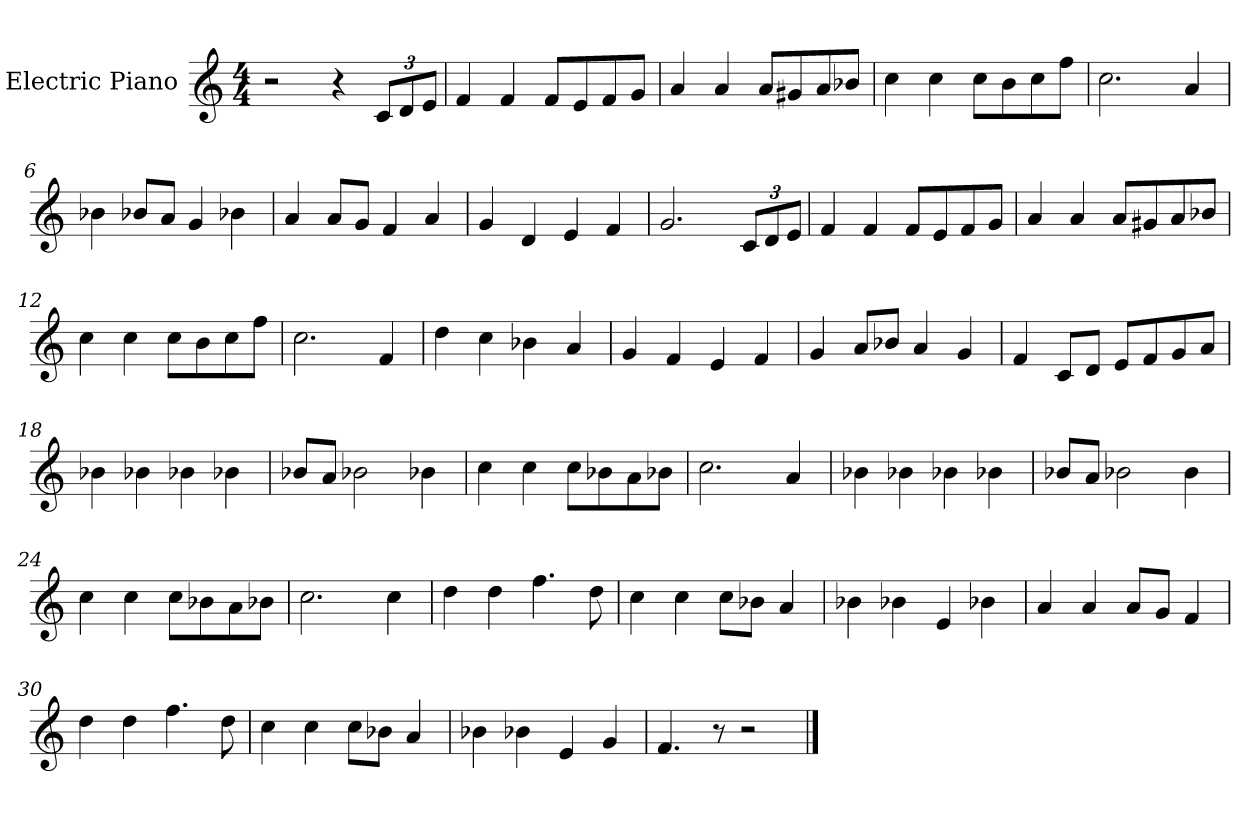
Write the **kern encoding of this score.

**kern
*part1
*staff1
*I"Electric Piano
*I'E.Pno
*clefG2
*k[]
*C:
*M4/4
=1
2r
4r
*Xbrackettup
12c/L
12d/
12e/J
=2
4f/
4f/
8f/L
8e/
8f/
8g/J
=3
4a/
4a/
8a/L
8g#X/
8a/
8b-X/J
=4
4cc\
4cc\
8cc\L
8b\
8cc\
8ff\J
=5
2.cc\
4a/
!!LO:LB:g=z
=6
4b-X\
8b-X/L
8a/J
4g/
4b-X\
=7
4a/
8a/L
8g/J
4f/
4a/
=8
4g/
4d/
4e/
4f/
=9
2.g/
12c/L
12d/
12e/J
=10
4f/
4f/
8f/L
8e/
8f/
8g/J
=11
4a/
4a/
8a/L
8g#X/
8a/
8b-X/J
!!LO:LB:g=z
=12
4cc\
4cc\
8cc\L
8b\
8cc\
8ff\J
=13
2.cc\
4f/
=14
4dd\
4cc\
4b-X\
4a/
=15
4g/
4f/
4e/
4f/
=16
4g/
8a/L
8b-X/J
4a/
4g/
=17
4f/
8c/L
8d/J
8e/L
8f/
8g/
8a/J
=18
4b-X\
4b-X\
4b-X\
4b-X\
!!LO:LB:g=z
=19
8b-X/L
8a/J
2b-X\
4b-X\
=20
4cc\
4cc\
8cc\L
8b-X\
8a\
8b-X\J
=21
2.cc\
4a/
=22
4b-X\
4b-X\
4b-X\
4b-X\
=23
8b-X/L
8a/J
2b-X\
4b-\
=24
4cc\
4cc\
8cc\L
8b-X\
8a\
8b-X\J
=25
2.cc\
4cc\
!!LO:LB:g=z
=26
4dd\
4dd\
4.ff\
8dd\
=27
4cc\
4cc\
8cc\L
8b-X\J
4a/
=28
4b-X\
4b-X\
4e/
4b-X\
=29
4a/
4a/
8a/L
8g/J
4f/
=30
4dd\
4dd\
4.ff\
8dd\
=31
4cc\
4cc\
8cc\L
8b-X\J
4a/
=32
4b-X\
4b-X\
4e/
4g/
!!LO:LB:g=z
=33
4.f/
8r
2r
==
*-
